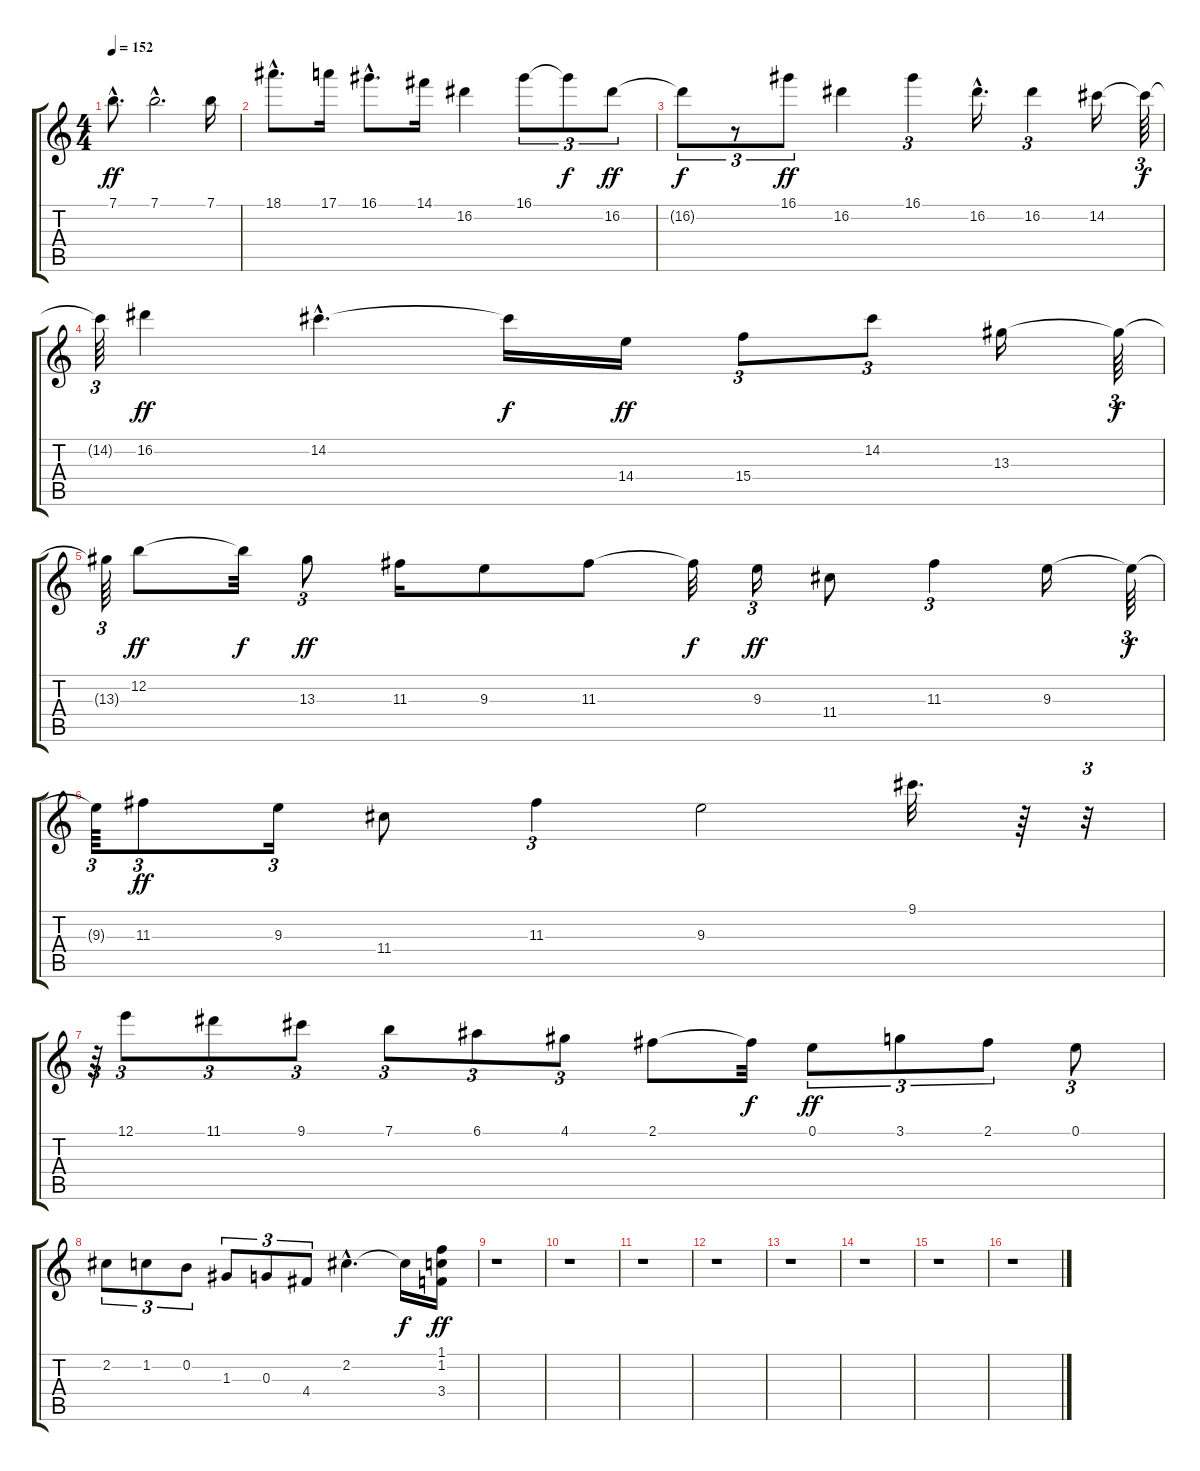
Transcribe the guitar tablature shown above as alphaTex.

\track "" {instrument distortionguitar}
\staff {score tabs}
\tuning (E4 B3 G3 D3 A2 E2) {hide}
\ts (4 4)
\tempo 152
\clef g2
\ks c
7.1{hac}.8{d dy ff} 7.1{hac}.2{d} 7.1.16 |
18.1{hac}.8{d} 17.1.16 16.1{hac}.8{d} 14.1.16 16.2.4 16.1.8{tu (3 2)} 16.1{t}.8{tu (3 2) dy f} 16.2.8{tu (3 2) dy ff} |
16.2{t}.8{tu (3 2) dy f} r.8{tu (3 2)} 16.1.8{tu (3 2) dy ff} 16.2.4 16.1.4{tu (3 2)} 16.2{hac}.16{d} 16.2.4{tu (3 2)} 14.2.16 14.2{t}.64{tu (3 2) dy f} |
14.2{t}.64{tu (3 2)} 16.2.4{dy ff} 14.2{hac}.4{d} 14.2{t}.16{dy f} 14.4.16{dy ff} 15.4.8{tu (3 2)} 14.2.8{tu (3 2)} 13.3.16 13.3{t}.64{tu (3 2) dy f} |
13.3{t}.64{tu (3 2)} 12.2.8{dy ff} 12.2{t}.32{dy f} 13.3.8{tu (3 2) dy ff} 11.3.16 9.3.8 11.3.8 11.3{t}.32{dy f} 9.3.16{tu (3 2) dy ff} 11.4.8 11.3.4{tu (3 2)} 9.3.16 9.3{t}.64{tu (3 2) dy f} |
9.3{t}.64{tu (3 2)} 11.3.8{tu (3 2) dy ff} 9.3.16{tu (3 2)} 11.4.8 11.3.4{tu (3 2)} 9.3.2 9.1.32{d} r.64 r.32{tu (3 2)} |
r.64{tu (3 2)} 12.1.8{tu (3 2)} 11.1.8{tu (3 2)} 9.1.8{tu (3 2)} 7.1.8{tu (3 2)} 6.1.8{tu (3 2)} 4.1.8{tu (3 2)} 2.1.8 2.1{t}.32{dy f} 0.1.8{tu (3 2) dy ff} 3.1.8{tu (3 2)} 2.1.8{tu (3 2)} 0.1.8{tu (3 2)} |
2.2.8{tu (3 2)} 1.2.8{tu (3 2)} 0.2.8{tu (3 2)} 1.3.8{tu (3 2)} 0.3.8{tu (3 2)} 4.4.8{tu (3 2)} 2.2{hac}.4{d} 2.2{t}.16{dy f} (1.1 1.2 3.4).16{dy ff} |
r.1 |
r.1 |
r.1 |
r.1 |
r.1 |
r.1 |
r.1 |
r.1
